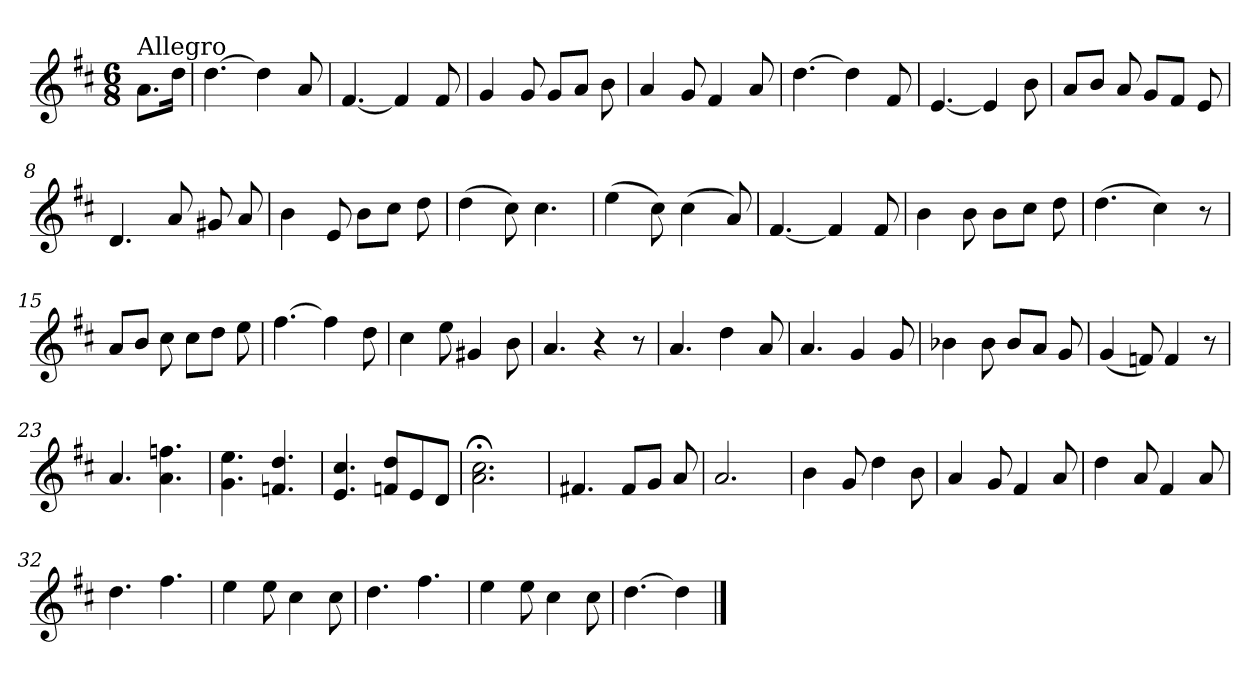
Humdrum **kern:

**kern
*part1
*staff1
*clefG2
*k[f#c#]
*D:
*M6/8
=
!LO:TX:a:t=Allegro
8.a\L
16dd\Jk
=1
[4.dd\
4dd\]
8a/
=2
[4.f#/
4f#/]
8f#/
=3
4g/
8g/
8g/L
8a/J
8b\
=4
4a/
8g/
4f#/
8a/
=5
[4.dd\
4dd\]
8f#/
=6
[4.e/
4e/]
8b\
!!LO:LB:g=z
=7
8a/L
8b/J
8a/
8g/L
8f#/J
8e/
=8
4.d/
8a/
8g#X/
8a/
=9
4b\
8e/
8b\L
8cc#\J
8dd\
=10
(>4dd\
8cc#\)
4.cc#\
=11
(>4ee\
8cc#\)
(>4cc#\
8a/)
=12
[4.f#/
4f#/]
8f#/
=13
4b\
8b\
8b\L
8cc#\J
8dd\
!!LO:LB:g=z
=14
(>4.dd\
4cc#\)
8r
=15
8a/L
8b/J
8cc#\
8cc#\L
8dd\J
8ee\
=16
[4.ff#\
4ff#\]
8dd\
=17
4cc#\
8ee\
4g#X/
8b\
=18
4.a/
4r
8r
=19
4.a/
4dd\
8a/
=20
4.a/
4g/
8g/
!!LO:LB:g=z
=21
4b-X\
8b-\
8b-/L
8a/J
8g/
=22
(<4g/
8fn/)
4f/
8r
=23
4.a/
4.a\ 4.ffn\
=24
4.g\ 4.ee\
4.fn/ 4.dd/
=25
4.e/ 4.cc#/
8fn/ 8dd/L
8e/
8d/J
=26
2.a;<\ 2.cc#;<\
=27
4.f#X/
8f#/L
8g/J
8a/
=28
2.a/
!!LO:LB:g=z
=29
4b\
8g/
4dd\
8b\
=30
4a/
8g/
4f#/
8a/
=31
4dd\
8a/
4f#/
8a/
=32
4.dd\
4.ff#\
=33
4ee\
8ee\
4cc#\
8cc#\
=34
4.dd\
4.ff#\
=35
4ee\
8ee\
4cc#\
8cc#\
!!LO:LB:g=z
=36
[4.dd\
4dd\]
==
*-
